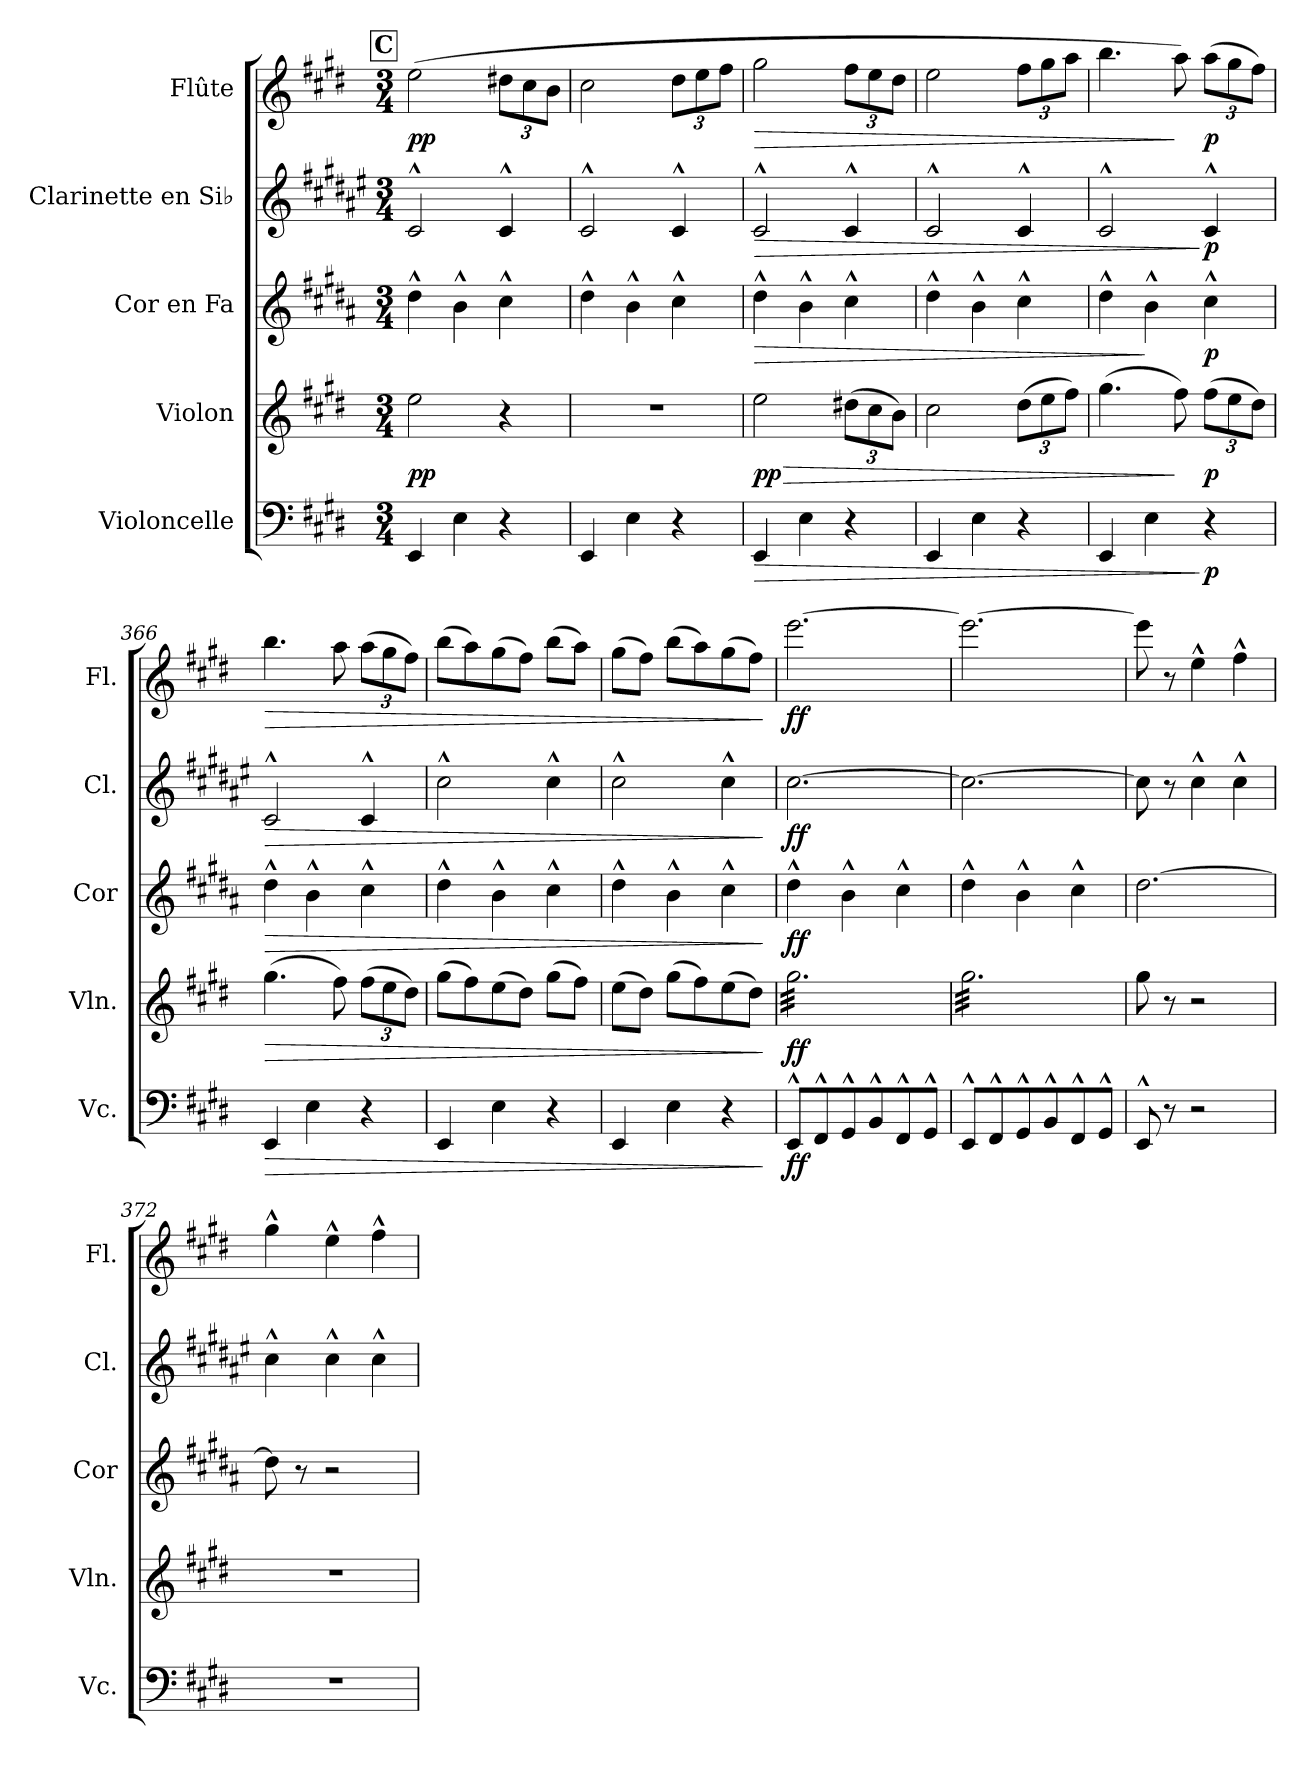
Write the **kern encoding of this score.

**kern	**dynam	**kern	**dynam	**kern	**dynam	**kern	**dynam	**kern	**dynam
*part5	*part5	*part4	*part4	*part3	*part3	*part2	*part2	*part1	*part1
*staff5	*staff5	*staff4	*staff4	*staff3	*staff3	*staff2	*staff2	*staff1	*staff1
*I"Violoncelle	*	*I"Violon	*	*I"Cor en Fa	*	*I"Clarinette en Si♭	*	*I"Flûte	*
*I'Vc.	*	*I'Vln.	*	*I'Cor	*	*I'Cl.	*	*I'Fl.	*
*clefF4	*	*clefG2	*	*clefG2	*	*clefG2	*	*clefG2	*
*	*	*	*	*ITrd4c7	*	*ITrd1c2	*	*	*
*k[f#c#g#d#]	*	*k[f#c#g#d#]	*	*k[f#c#g#d#]	*	*k[f#c#g#d#]	*	*k[f#c#g#d#]	*
*M3/4	*	*M3/4	*	*M3/4	*	*M3/4	*	*M3/4	*
!!LO:REH:place=s1:a:B:fs=14:t=C
=361	=361	=361	=361	=361	=361	=361	=361	=361	=361
!	!	!	!LO:DY:b	!	!	!	!	!	!LO:DY:b
4EE/	.	2ee\	pp	4g#^^\	.	2B^^/	.	(>2ee\	pp
4E\	.	.	.	4e^^\	.	.	.	.	.
*	*	*	*	*	*	*	*	*Xbrackettup	*
4r	.	4r	.	4f#^^\	.	4B^^/	.	12dd#X\L	.
.	.	.	.	.	.	.	.	12cc#\	.
.	.	.	.	.	.	.	.	12b\J	.
=362	=362	=362	=362	=362	=362	=362	=362	=362	=362
4EE/	.	2.r	.	4g#^^\	.	2B^^/	.	2cc#\	.
4E\	.	.	.	4e^^\	.	.	.	.	.
4r	.	.	.	4f#^^\	.	4B^^/	.	12dd#\L	.
.	.	.	.	.	.	.	.	12ee\	.
.	.	.	.	.	.	.	.	12ff#\J	.
=363	=363	=363	=363	=363	=363	=363	=363	=363	=363
!	!LO:HP:b	!	!LO:HP:b	!	!LO:HP:b	!	!LO:HP:b	!	!LO:HP:b
!	!	!	!LO:DY:n=1:b	!	!	!	!	!	!
4EE/	>	2ee\	> pp	4g#^^\	>	2B^^/	>	2gg#\	>
4E\	.	.	.	4e^^\	.	.	.	.	.
*	*	*Xbrackettup	*	*	*	*	*	*	*
4r	.	(>12dd#X\L	.	4f#^^\	.	4B^^/	.	12ff#\L	.
.	.	12cc#\	.	.	.	.	.	12ee\	.
.	.	12b\J)	.	.	.	.	.	12dd#\J	.
=364	=364	=364	=364	=364	=364	=364	=364	=364	=364
4EE/	.	2cc#\	.	4g#^^\	.	2B^^/	.	2ee\	.
4E\	.	.	.	4e^^\	.	.	.	.	.
4r	.	(>12dd#\L	.	4f#^^\	.	4B^^/	.	12ff#\L	.
.	.	12ee\	.	.	.	.	.	12gg#\	.
.	.	12ff#\J)	.	.	.	.	.	12aa\J	.
=365	=365	=365	=365	=365	=365	=365	=365	=365	=365
4EE/	.	(>4.gg#\	.	4g#^^\	.	2B^^/	.	4.bb\	.
4E\	.	.	.	4e^^\	]	.	.	.	.
.	.	8ff#\)	]	.	.	.	.	8aa\)	]
!	!LO:DY:n=1:b	!	!LO:DY:b	!	!LO:DY:b	!	!LO:DY:n=1:b	!	!LO:DY:b
4r	] p	(>12ff#\L	p	4f#^^\	p	4B^^/	] p	(>12aa\L	p
.	.	12ee\	.	.	.	.	.	12gg#\	.
.	.	12dd#\J)	.	.	.	.	.	12ff#\J)	.
=366	=366	=366	=366	=366	=366	=366	=366	=366	=366
!	!LO:HP:b	!	!LO:HP:b	!	!LO:HP:b	!	!LO:HP:b	!	!LO:HP:b
4EE/	>	(>4.gg#\	>	4g#^^\	>	2B^^/	>	4.bb\	>
4E\	.	.	.	4e^^\	.	.	.	.	.
.	.	8ff#\)	.	.	.	.	.	8aa\	.
4r	.	(>12ff#\L	.	4f#^^\	.	4B^^/	.	(>12aa\L	.
.	.	12ee\	.	.	.	.	.	12gg#\	.
.	.	12dd#\J)	.	.	.	.	.	12ff#\J)	.
=367	=367	=367	=367	=367	=367	=367	=367	=367	=367
4EE/	.	(>8gg#\L	.	4g#^^\	.	2b^^\	.	(>8bb\L	.
.	.	8ff#\)	.	.	.	.	.	8aa\)	.
4E\	.	(>8ee\	.	4e^^\	.	.	.	(>8gg#\	.
.	.	8dd#\J)	.	.	.	.	.	8ff#\J)	.
4r	.	(>8gg#\L	.	4f#^^\	.	4b^^\	.	(>8bb\L	.
.	.	8ff#\J)	.	.	.	.	.	8aa\J)	.
!!LO:LB:g=z
=368	=368	=368	=368	=368	=368	=368	=368	=368	=368
4EE/	.	(>8ee\L	.	4g#^^\	.	2b^^\	.	(>8gg#\L	.
.	.	8dd#\J)	.	.	.	.	.	8ff#\J)	.
4E\	.	(>8gg#\L	.	4e^^\	.	.	.	(>8bb\L	.
.	.	8ff#\)	.	.	.	.	.	8aa\)	.
4r	.	(>8ee\	.	4f#^^\	.	4b^^\	.	(>8gg#\	.
.	.	8dd#\J)	.	.	.	.	.	8ff#\J)	.
.	]	.	]	.	]	.	]	.	]
=369	=369	=369	=369	=369	=369	=369	=369	=369	=369
!	!LO:DY:b	!	!LO:DY:b	!	!LO:DY:b	!	!LO:DY:b	!	!LO:DY:b
*	*	*tremolo	*	*	*	*	*	*	*
8EE^^/L	ff	32gg#\LLL	ff	4g#^^\	ff	[2.b\	ff	[2.eee\	ff
.	.	32gg#\	.	.	.	.	.	.	.
.	.	32gg#\	.	.	.	.	.	.	.
.	.	32gg#\	.	.	.	.	.	.	.
8FF#^^/	.	32gg#\	.	.	.	.	.	.	.
.	.	32gg#\	.	.	.	.	.	.	.
.	.	32gg#\	.	.	.	.	.	.	.
.	.	32gg#\	.	.	.	.	.	.	.
8GG#^^/	.	32gg#\	.	4e^^\	.	.	.	.	.
.	.	32gg#\	.	.	.	.	.	.	.
.	.	32gg#\	.	.	.	.	.	.	.
.	.	32gg#\	.	.	.	.	.	.	.
8BB^^/	.	32gg#\	.	.	.	.	.	.	.
.	.	32gg#\	.	.	.	.	.	.	.
.	.	32gg#\	.	.	.	.	.	.	.
.	.	32gg#\	.	.	.	.	.	.	.
8FF#^^/	.	32gg#\	.	4f#^^\	.	.	.	.	.
.	.	32gg#\	.	.	.	.	.	.	.
.	.	32gg#\	.	.	.	.	.	.	.
.	.	32gg#\	.	.	.	.	.	.	.
8GG#^^/J	.	32gg#\	.	.	.	.	.	.	.
.	.	32gg#\	.	.	.	.	.	.	.
.	.	32gg#\	.	.	.	.	.	.	.
.	.	32gg#\JJJ	.	.	.	.	.	.	.
=370	=370	=370	=370	=370	=370	=370	=370	=370	=370
8EE^^/L	.	32gg#\LLL	.	4g#^^\	.	2.b\_	.	2.eee\_	.
.	.	32gg#\	.	.	.	.	.	.	.
.	.	32gg#\	.	.	.	.	.	.	.
.	.	32gg#\	.	.	.	.	.	.	.
8FF#^^/	.	32gg#\	.	.	.	.	.	.	.
.	.	32gg#\	.	.	.	.	.	.	.
.	.	32gg#\	.	.	.	.	.	.	.
.	.	32gg#\	.	.	.	.	.	.	.
8GG#^^/	.	32gg#\	.	4e^^\	.	.	.	.	.
.	.	32gg#\	.	.	.	.	.	.	.
.	.	32gg#\	.	.	.	.	.	.	.
.	.	32gg#\	.	.	.	.	.	.	.
8BB^^/	.	32gg#\	.	.	.	.	.	.	.
.	.	32gg#\	.	.	.	.	.	.	.
.	.	32gg#\	.	.	.	.	.	.	.
.	.	32gg#\	.	.	.	.	.	.	.
8FF#^^/	.	32gg#\	.	4f#^^\	.	.	.	.	.
.	.	32gg#\	.	.	.	.	.	.	.
.	.	32gg#\	.	.	.	.	.	.	.
.	.	32gg#\	.	.	.	.	.	.	.
8GG#^^/J	.	32gg#\	.	.	.	.	.	.	.
.	.	32gg#\	.	.	.	.	.	.	.
.	.	32gg#\	.	.	.	.	.	.	.
.	.	32gg#\JJJ	.	.	.	.	.	.	.
*	*	*Xtremolo	*	*	*	*	*	*	*
=371	=371	=371	=371	=371	=371	=371	=371	=371	=371
8EE^^/	.	8gg#\	.	[2.g#\	.	8b\]	.	8eee\]	.
8r	.	8r	.	.	.	8r	.	8r	.
2r	.	2r	.	.	.	4b^^\	.	4ee^^\	.
.	.	.	.	.	.	4b^^\	.	4ff#^^\	.
=372	=372	=372	=372	=372	=372	=372	=372	=372	=372
2.r	.	2.r	.	8g#\]	.	4b^^\	.	4gg#^^\	.
.	.	.	.	8r	.	.	.	.	.
.	.	.	.	2r	.	4b^^\	.	4ee^^\	.
.	.	.	.	.	.	4b^^\	.	4ff#^^\	.
=	=	=	=	=	=	=	=	=	=
*-	*-	*-	*-	*-	*-	*-	*-	*-	*-
